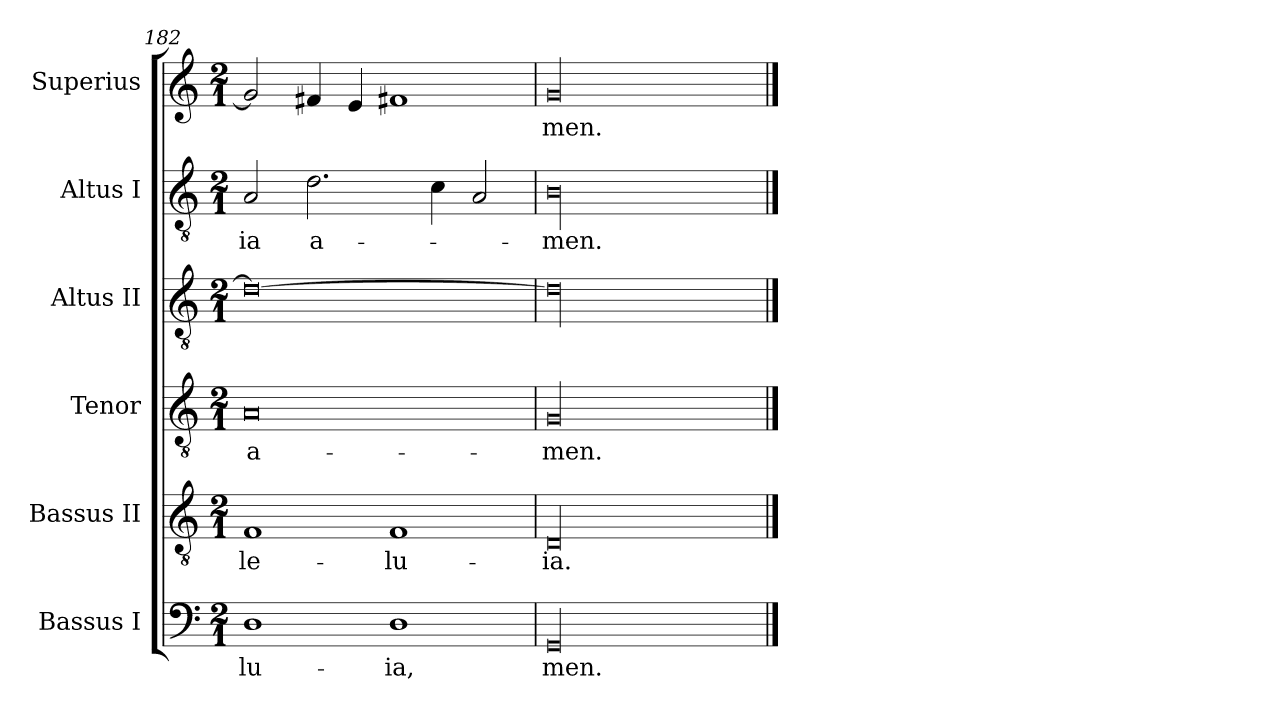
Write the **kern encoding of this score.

**kern	**text	**kern	**text	**kern	**text	**kern	**kern	**text	**kern	**text
*part6	*part6	*part5	*part5	*part4	*part4	*part3	*part2	*part2	*part1	*part1
*staff6	*staff6	*staff5	*staff5	*staff4	*staff4	*staff3	*staff2	*staff2	*staff1	*staff1
*I"Bassus I	*	*I"Bassus II	*	*I"Tenor	*	*I"Altus II	*I"Altus I	*	*I"Superius	*
*I'B. I	*	*I'B. II	*	*I'T	*	*I'A. II	*I'A. I	*	*I'S	*
*clefF4	*	*clefGv2	*	*clefGv2	*	*clefGv2	*clefGv2	*	*clefG2	*
*k[]	*	*k[]	*	*k[]	*	*k[]	*k[]	*	*k[]	*
*C:	*	*C:	*	*C:	*	*C:	*C:	*	*C:	*
*M2/1	*	*M2/1	*	*M2/1	*	*M2/1	*M2/1	*	*M2/1	*
=182	=182	=182	=182	=182	=182	=182	=182	=182	=182	=182
1D	-lu-	1F	-le-	0A	a-	0d_	2A	-ia	2g]	.
.	.	.	.	.	.	.	2.d	a-	4f#X	.
.	.	.	.	.	.	.	.	.	4e	.
1D	-ia,	1F	-lu-	.	.	.	.	.	1f#X	.
.	.	.	.	.	.	.	4c	.	.	.
.	.	.	.	.	.	.	2A	.	.	.
=183	=183	=183	=183	=183	=183	=183	=183	=183	=183	=183
00GG	men.	00D	-ia.	00G	-men.	00d]	00B	-men.	00g	-men.
==	==	==	==	==	==	==	==	==	==	==
*-	*-	*-	*-	*-	*-	*-	*-	*-	*-	*-
